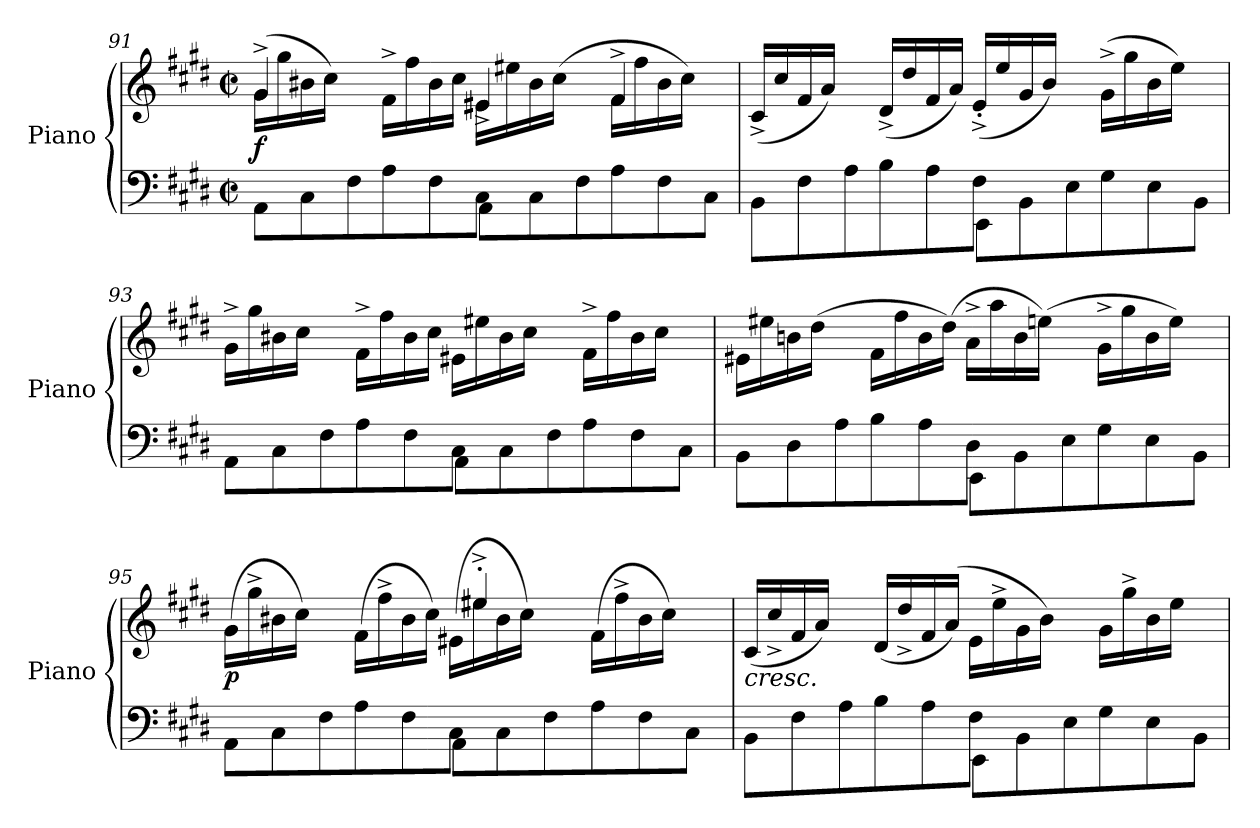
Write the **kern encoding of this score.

**kern	**kern	**dynam
*part1	*part1	*part1
*staff2	*staff1	*staff1/2
*I"Piano	*	*
*I'Piano	*	*
*clefF4	*clefG2	*
*k[f#c#g#d#]	*k[f#c#g#d#]	*
*M2/2	*M2/2	*
*met(c|)	*met(c|)	*
=91	=91	=91
*^	*^	*
*	*	*	*^	*
*	*	*	*	*^	*
*	*	*	*	*	*^	*
*	*	*	*	*	*	*^	*
!	!	!	!	!	!	!	!	!LO:DY:b
8AA\L	8ryy	(>4g#^>/	16g#\LL	4.ryy	8ryy	1ryy	1ryy	f
.	.	.	16gg#\	.	.	.	.	.
*v	*v	*	*	*	*	*	*	*
8C#\	.	16b#X\	.	16ryy@	.	.	.
.	.	16cc#\JJ)	.	16ryy@	.	.	.
8F#\	8ryy	8ryy	.	8ryy@	.	.	.
8A\	1ryy	1ryy	16f#^>\LL	16ryy@	.	.	.
.	.	.	16ff#\	16ryy@	.	.	.
8F#\	.	.	16b#\	16ryy@	.	.	.
.	.	.	16cc#\JJ	16ryy@	.	.	.
*^	*	*	*	*	*	*	*
8C#\J	8AA\L	.	.	16e#X\LL	(>4e#X^>/	.	.	.
.	.	.	.	16ee#X\	.	.	.	.
2ryy	8C#\	.	.	16b#\	.	.	.	.
.	.	.	.	(16cc#\JJ	.	.	.	.
.	8F#\	.	.	8ryy	8ryy	.	.	.
.	8A\	.	.	4.ryy	4.ryy	4f#^>/	16f#\LL	.
.	.	.	.	.	.	.	16ff#\	.
.	8F#\	.	.	.	.	.	16b#\	.
.	.	.	.	.	.	.	16cc#\JJ)	.
8ryy	8C#\J	.	.	.	.	8ryy	8ryy	.
*	*	*	*	*v	*v	*v	*v	*
=92	=92	=92	=92	=92	=92
8BB\L	8ryy	(<16c#^</LL	4.ryy	1ryy	.
.	.	16cc#/	.	.	.
*v	*v	*	*	*	*
8F#\	16f#/	.	.	.
.	16a/JJ)	.	.	.
8A\	8ryy	.	.	.
8B\	1ryy	(<16d#^</LL	.	.
.	.	16dd#/	.	.
8A\	.	16f#/	.	.
.	.	16a/JJ)	.	.
*^	*	*	*	*
8F#\J	8EE\L	.	(<16e'>^</LL	.	.
.	.	.	16ee/	.	.
2ryy	8BB\	.	16g#/	.	.
.	.	.	16b/JJ)	.	.
.	8E\	.	8ryy	.	.
.	8G#\	.	4.ryy	(>16g#^>\LL	.
.	.	.	.	16gg#\	.
.	8E\	.	.	16b\	.
.	.	.	.	16ee\JJ)	.
8ryy	8BB\J	.	.	8ryy	.
!!LO:LB:g=z	!!	!!
=93	=93	=93	=93	=93	=93
8AA\L	8ryy	16g#^>\LL	4.ryy	1ryy	.
.	.	16gg#\	.	.	.
*v	*v	*	*	*	*
8C#\	16b#X\	.	.	.
.	16cc#\JJ	.	.	.
8F#\	8ryy	.	.	.
8A\	1ryy	16f#^>\LL	.	.
.	.	16ff#\	.	.
8F#\	.	16b#\	.	.
.	.	16cc#\JJ	.	.
*^	*	*	*	*
8C#\J	8AA\L	.	16e#X\LL	.	.
.	.	.	16ee#X\	.	.
2ryy	8C#\	.	16b#\	.	.
.	.	.	16cc#\JJ	.	.
.	8F#\	.	8ryy	.	.
.	8A\	.	4.ryy	16f#^>\LL	.
.	.	.	.	16ff#\	.
.	8F#\	.	.	16b#\	.
.	.	.	.	16cc#\JJ	.
8ryy	8C#\J	.	.	8ryy	.
=94	=94	=94	=94	=94	=94
8BB\L	8ryy	16e#X\LL	4.ryy	1ryy	.
.	.	16ee#X\	.	.	.
*v	*v	*	*	*	*
8D#\	16bn\	.	.	.
.	(>16dd#\JJ	.	.	.
8A\	8ryy	.	.	.
8B\	1ryy	16f#\LL	.	.
.	.	16ff#\	.	.
8A\	.	16b\	.	.
.	.	(>16dd#\JJ)	.	.
*^	*	*	*	*
8D#\J	8EE\L	.	16a^>\LL	.	.
.	.	.	16aa\	.	.
2ryy	8BB\	.	16b\	.	.
.	.	.	(>16een\JJ)	.	.
.	8E\	.	8ryy	.	.
.	8G#\	.	4.ryy	16g#^>\LL	.
.	.	.	.	16gg#\	.
.	8E\	.	.	16b\	.
.	.	.	.	16ee\JJ)	.
8ryy	8BB\J	.	.	8ryy	.
=95	=95	=95	=95	=95	=95
*	*	*	*	*^	*
!	!	!	!	!	!	!LO:DY:b
8AA\L	8ryy	(<16g#\LL	4.ryy	8.ryy	1ryy	p
.	.	16gg#^>\	.	.	.	.
*v	*v	*	*	*	*	*
8C#\	16b#X\	.	.	.	.
.	16cc#\JJ)	.	16ryy@	.	.
8F#\	8ryy	.	8ryy@	.	.
8A\	1ryy	(<16f#\LL	16ryy@	.	.
.	.	16ff#^>\	16ryy@	.	.
8F#\	.	16b#\	16ryy@	.	.
.	.	16cc#\JJ)	16ryy@	.	.
*^	*	*	*	*	*
8C#\J	8AA\L	.	(<16e#X\LL	16ryy@	.	.
.	.	.	16ee#X\	4ee#X^>'>/	.	.
2ryy	8C#\	.	16b#\	.	.	.
.	.	.	16cc#\JJ)	.	.	.
.	8F#\	.	8ryy	.	.	.
.	.	.	.	8ryy	.	.
.	8A\	.	4.ryy	.	(<16f#\LL	.
.	.	.	.	4ryy	16ff#^>\	.
.	8F#\	.	.	.	16b#\	.
.	.	.	.	.	16cc#\JJ)	.
8ryy	8C#\J	.	.	.	8ryy	.
.	.	.	.	16ryy	.	.
*	*	*	*	*v	*v	*
!!LO:LB:g=z
=96	=96	=96	=96	=96	=96
!	!	!LO:TX:b:i:t=cresc.	!	!	!
8BB\L	8ryy	(<16c#/LL	4.ryy	1ryy	.
.	.	16cc#^>/	.	.	.
*v	*v	*	*	*	*
8F#\	16f#/	.	.	.
.	16a/JJ)	.	.	.
8A\	8ryy	.	.	.
8B\	1ryy	(<16d#/LL	.	.
.	.	16dd#^>/	.	.
8A\	.	16f#/	.	.
.	.	(>16a/JJ)	.	.
*^	*	*	*	*
8F#\J	8EE\L	.	16e\LL	.	.
.	.	.	16ee^>\	.	.
2ryy	8BB\	.	16g#\	.	.
.	.	.	16b\JJ)	.	.
.	8E\	.	8ryy	.	.
.	8G#\	.	4.ryy	16g#\LL	.
.	.	.	.	16gg#^>\	.
.	8E\	.	.	16b\	.
.	.	.	.	16ee\JJ	.
8ryy	8BB\J	.	.	8ryy	.
*v	*v	*	*	*	*
*	*v	*v	*v	*
=	=	=
*-	*-	*-
